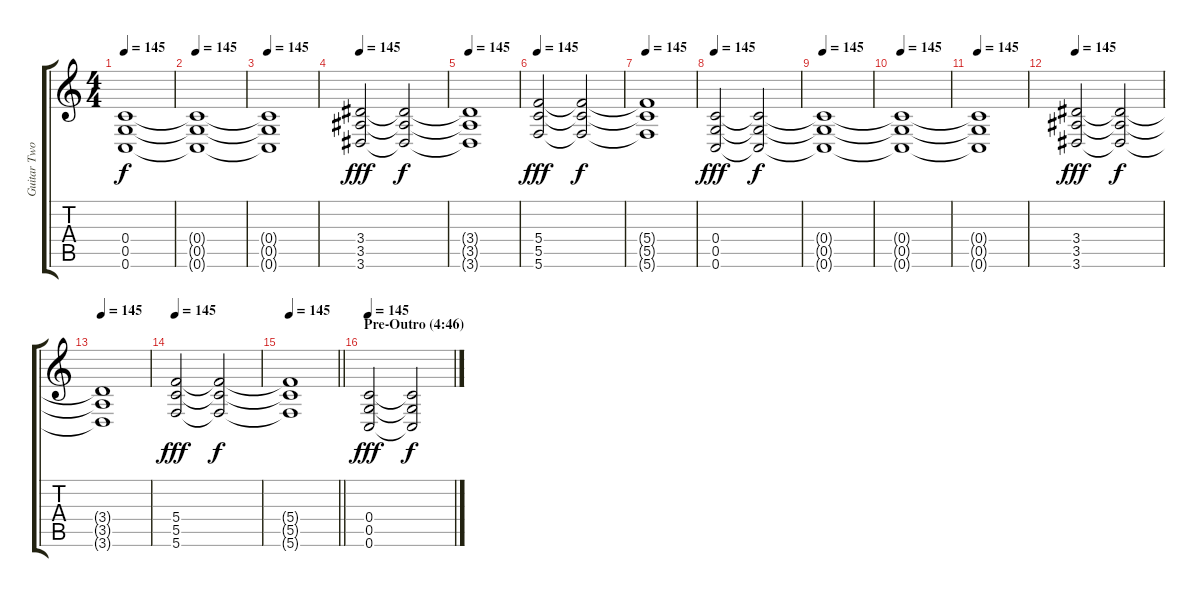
\track ("Guitar Two" "Guitar Two") {instrument overdrivenguitar}
\staff {score tabs}
\tuning (D4 A3 F3 C3 G2 C2) {hide}
\ts (4 4)
\tempo 145
\clef g2
\ks c
(0.4{t} 0.5{t} 0.6{t}).1{dy f} |
\tempo 145
(0.4{t} 0.5{t} 0.6{t}).1 |
\tempo 145
(0.4{t} 0.5{t} 0.6{t}).1 |
\tempo 145
(3.4 3.5 3.6).2{dy fff volume 16} (3.4{t} 3.5{t} 3.6{t}).2{dy f volume 13} |
\tempo 145
(3.4{t} 3.5{t} 3.6{t}).1 |
\tempo 145
(5.4 5.5 5.6).2{dy fff volume 16} (5.4{t} 5.5{t} 5.6{t}).2{dy f volume 13} |
\tempo 145
(5.4{t} 5.5{t} 5.6{t}).1 |
\tempo 145
(0.4 0.5 0.6).2{dy fff volume 16} (0.4{t} 0.5{t} 0.6{t}).2{dy f volume 11} |
\tempo 145
(0.4{t} 0.5{t} 0.6{t}).1 |
\tempo 145
(0.4{t} 0.5{t} 0.6{t}).1 |
\tempo 145
(0.4{t} 0.5{t} 0.6{t}).1 |
\tempo 145
(3.4 3.5 3.6).2{dy fff volume 16} (3.4{t} 3.5{t} 3.6{t}).2{dy f volume 13} |
\tempo 145
(3.4{t} 3.5{t} 3.6{t}).1 |
\tempo 145
(5.4 5.5 5.6).2{dy fff volume 16} (5.4{t} 5.5{t} 5.6{t}).2{dy f volume 13} |
\tempo 145
\barLineRight lightlight
(5.4{t} 5.5{t} 5.6{t}).1 |
\section ("" "Pre-Outro (4:46)")
\tempo 145
(0.4 0.5 0.6).2{dy fff volume 16} (0.4{t} 0.5{t} 0.6{t}).2{dy f volume 13}
